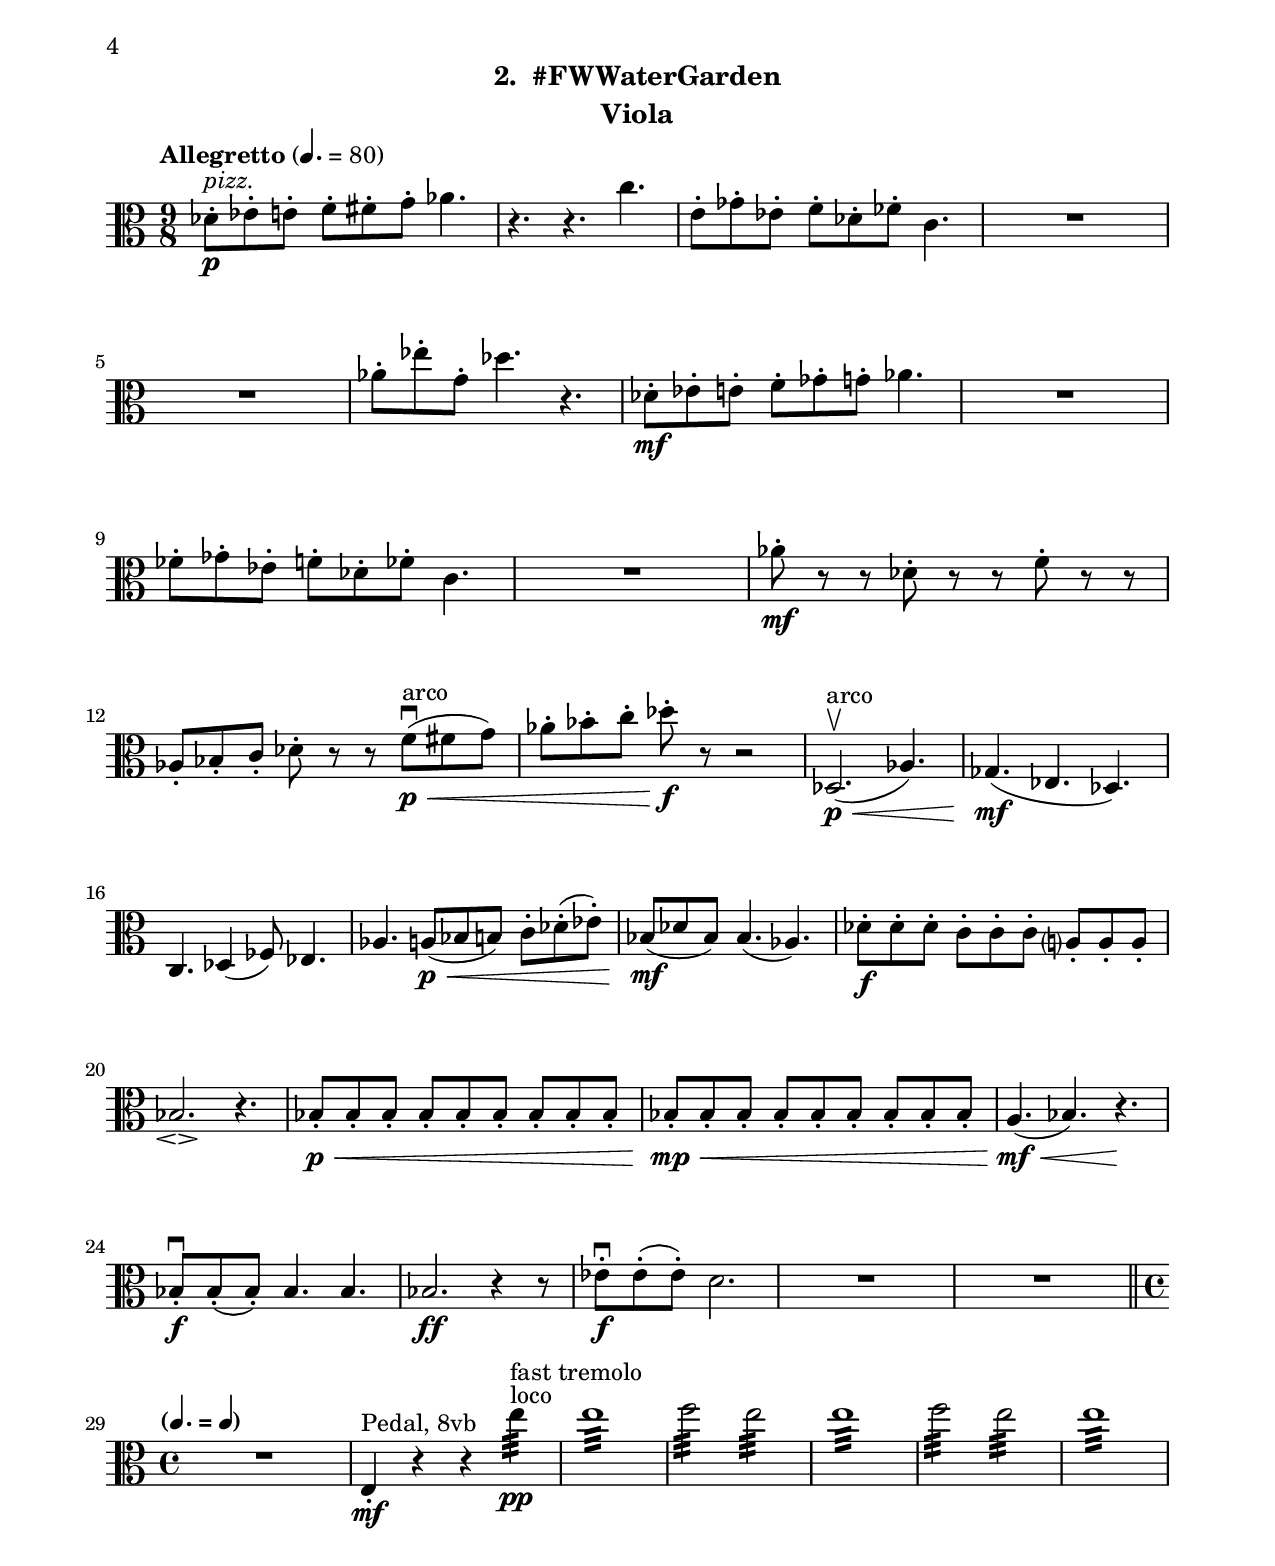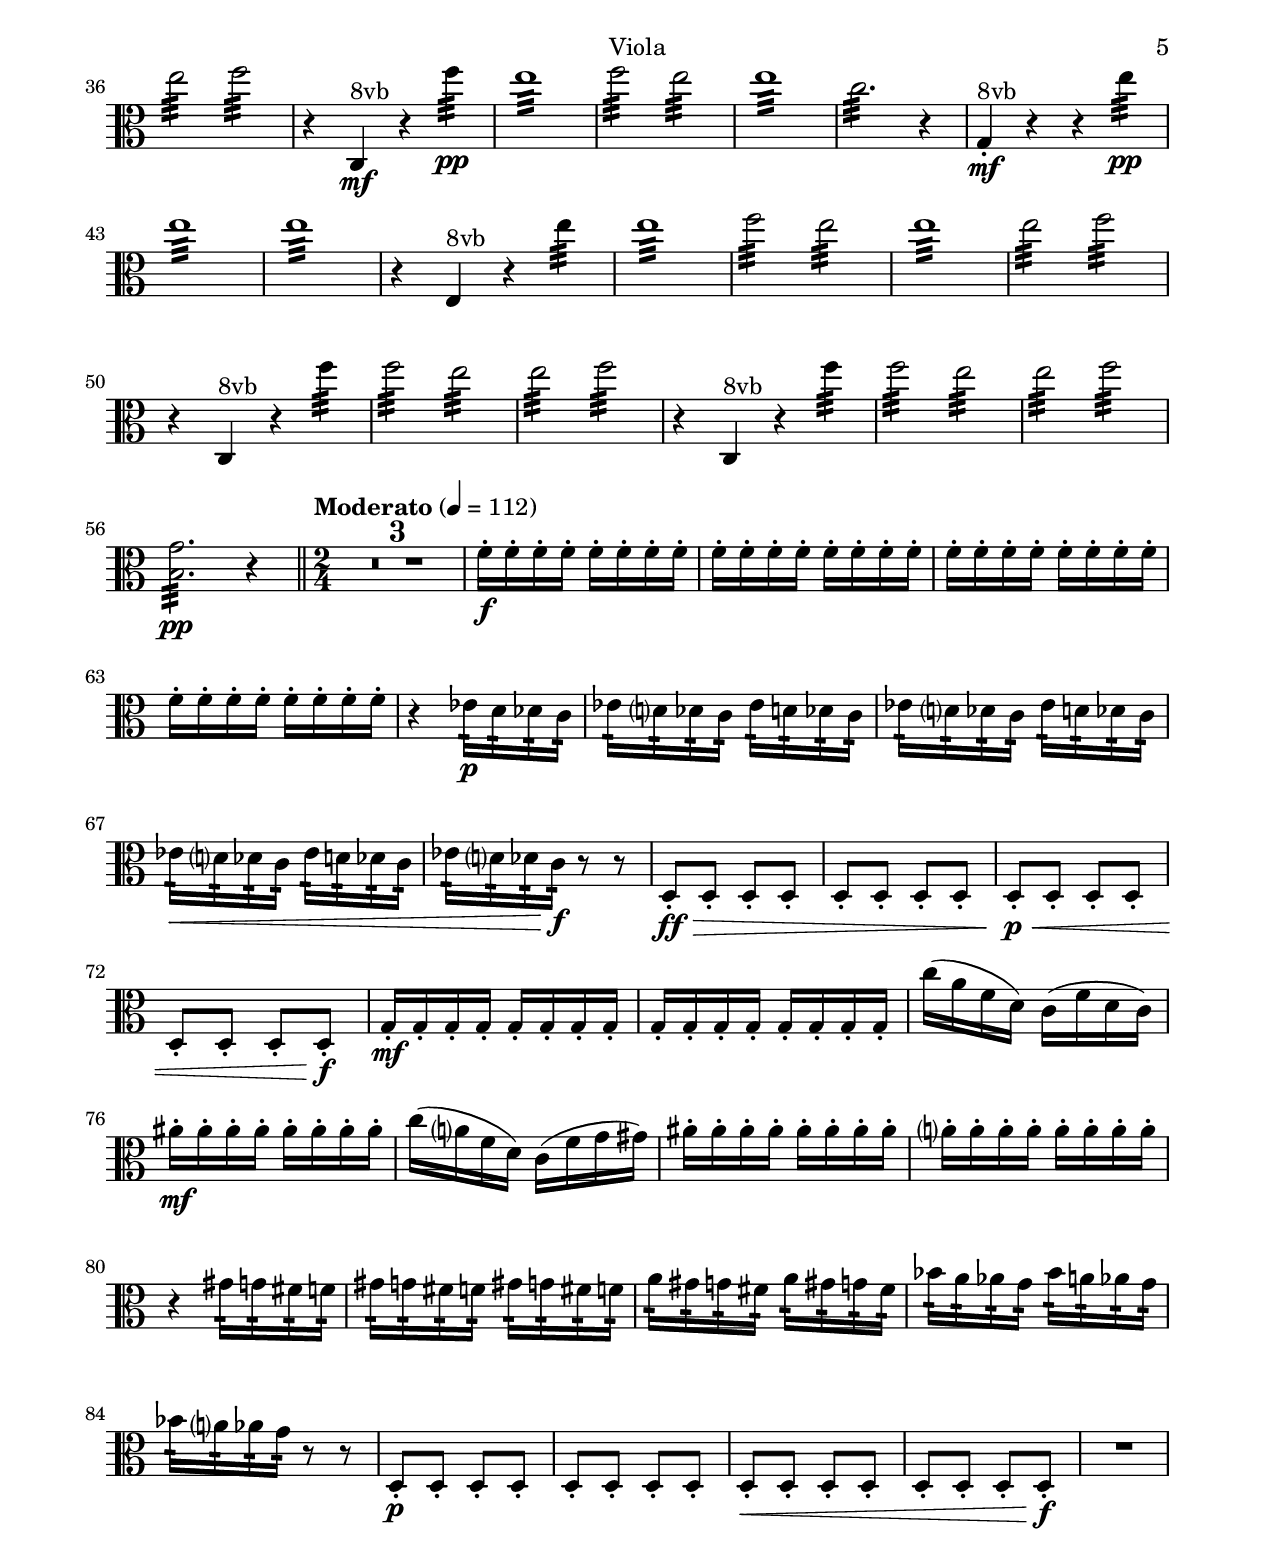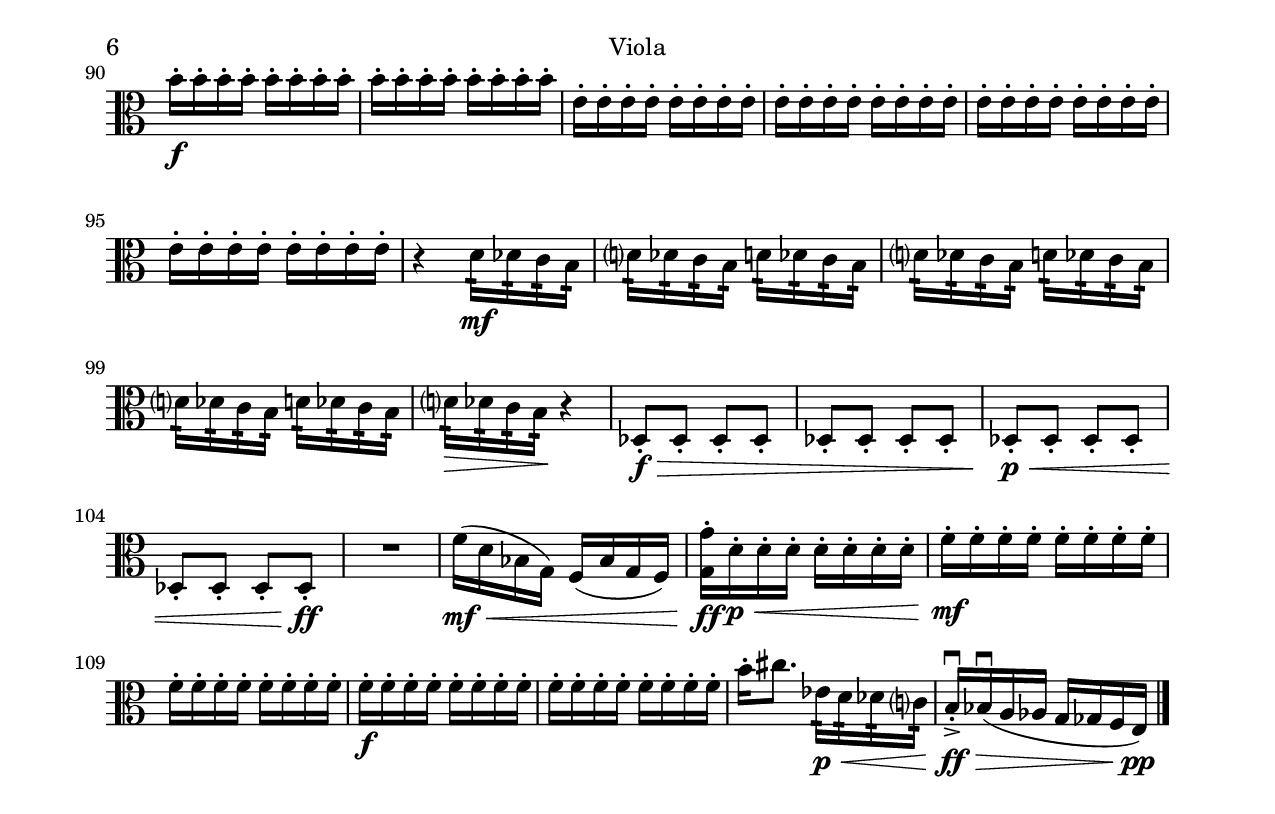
\version "2.12.0"
#(set-default-paper-size "letter")
#(set-global-staff-size 21)

\paper {
  line-width    = 180\mm
  left-margin   = 20\mm
  top-margin    = 10\mm
  bottom-margin = 15\mm
  indent = 0 \mm 
  ragged-bottom = ##f  
  first-page-number = 4
  print-first-page-number = ##t  
  two-sided = ##t
  binding-offset = 0.25\in
  }

\header {
    subtitle = "2.  #FWWaterGarden"
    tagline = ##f
    instrument = "Viola"                     %% CHANGE INSTRUMENT NAME
    }

AvoiceAA = \relative c'{
    \clef alto
    %staffkeysig
    \key c \major 
    %bartimesig: 
    \time 9/8 
    \tempo "Allegretto" 4. = 80  
    des8-.  ^\markup {\italic "pizz."} \p ees-.  e-.  f-.  fis-.  g-.  aes4.      | % 1
    r4. r4. c4.      | % 2
    e,8-.  ges-.  ees-.  f-.  des-.  fes-.  c4.      | % 3
    R1*9/8      | % 4
    R      | % 5
    aes'8-.  ees'-.  g,-.  des'4. r4.      | % 6
    des,8-.  \mf ees-.  e-.  f-.  ges-.  g-.  aes4.      | % 7
    R1*9/8      | % 8
    fes8-.  ges-.  ees-.  f-.  des-.  fes-.  c4.      | % 9
    R1*9/8      | % 10
    aes'8-.  \mf r r des,-.  r r f-.  r r      | % 11
    aes,-.  bes-.  c-.  des-.  r r f( \< ^\markup {\upright  "arco"} \p \downbow fis g)      | % 12
    aes-.  bes-.  c-.  des-.  \! \f r r2      | % 13
    des,,2.( \< ^\markup {\upright  "arco"} \p \upbow aes'4.)      | % 14
    ges4.( \mf ees4. des4.)      | % 15
    c4. des4( fes8) ees4.      | % 16
    aes4. a8( \< \p bes b) c-.  des-. ( ees-. )      | % 17
    bes( \mf des bes) bes4.( aes4.)      | % 18
    des8-.  \f des-.  des-.  c-.  c-.  c-.  a-.  a-.  a-.       | % 19
    bes2.\espressivo  r4.      | % 20
    bes8-.  \< \p bes-.  bes-.  bes-.  bes-.  bes-.  bes-.  bes-.  bes-.       | % 21
    bes-.  \< \mp bes-.  bes-.  bes-.  bes-.  bes-.  bes-.  bes-.  bes-.       | % 22
    a4.( \< \mf bes4.) r4.\!      | % 23
    bes8-. \f \downbow bes-.(  bes-.)  bes4. bes      | % 24
    bes2. \ff r4 r8      | % 25
    ees8-. \f \downbow ees-.(  ees-.)  d2.      | % 26
    R1*9/8  | % 27
    R1*9/8 \bar "||"     | % 28
    %bartimesig: 
    \time 4/4 
    \tempo \markup { \concat { ( \smaller \general-align #Y #DOWN \note #"4." #1 " = " \smaller \general-align #Y #DOWN \note #"4" #1 ) } }
    R1  | % 
    e,4-.  ^\markup {\upright  "Pedal, 8vb"} \mf r r e'':32  \pp ^\markup {\upright  "loco"} ^\markup { "fast tremolo" }      | % 30
    e1:32       | % 31
    f2:32  e:32       | % 32
    e1:32       | % 33
    f2:32  e:32       | % 34
    e1:32       | % 35
    e2:32  f:32       | % 36
    r4 c,, \mf ^\markup {\upright  "8vb"} r f'':32  \pp      | % 37
    e1:32       | % 38
    f2:32  e:32       | % 39ais: a: gis: g: ais: a: gis: g: 
    e1:32       | % 40
    c2.:32  r4      | % 41
    g,-.  ^\markup {\upright  "8vb"} \mf r r e'':32  \pp      | % 42
    e1:32       | % 43
    e:32       | % 44
    r4 e,,^\markup {\upright  "8vb"} r e'':32       | % 45
    e1:32       | % 46
    f2:32  e:32       | % 47
    e1:32       | % 48
    e2:32  f:32       | % 49
    r4 c,,^\markup {\upright  "8vb"} r f'':32       | % 50
    f2:32  e:32       | % 51
    e:32  f:32       | % 52
    r4 c,,^\markup {\upright  "8vb"} r f'':32       | % 53
    f2:32  e:32       | % 54
    e:32  f:32       | % 55
    <b,, g'>2.:32  \pp r4    \bar "||"      | % 56
    %bartimesig: 
    \time 2/4 
    \tempo "Moderato" 4 = 112  
    R2 *3  | % 
    f'16-. \f  f-.  f-.  f-.  f-.  f-.  f-.  f-.       | % 60
    f-.  f-.  f-.  f-.  f-.  f-.  f-.  f-.       | % 61
    f-.  f-.  f-.  f-.  f-.  f-.  f-.  f-.       | % 62
    f-.  f-.  f-.  f-.  f-.  f-.  f-.  f-.       | % 63
    r4 ees16:32 \p d: des: c:      | % 64
    ees: d: des: c: ees: d: des: c:      | % 65
    ees: d: des: c: ees: d: des: c:      | % 66
    ees: \< d: des: c: ees: d: des: c:      | % 67
    ees: d: des: c: \f r8 r      | % 68
    d,-.  \> \ff d-.  d-.  d-.       | % 69
    d-.  d-.  d-.  d-.       | % 70
    d-.  \! \< \p d-.  d-.  d-.       | % 71
    d-.  d-.  d-.  d-.  \! \f      | % 72
    g16-.  \mf g-.  g-.  g-.  g-.  g-.  g-.  g-.       | % 73
    g-.  g-.  g-.  g-.  g-.  g-.  g-.  g-.       | % 74
    c'( a f d) c( f d c)      | % 75
    ais'-.  \mf ais-.  ais-.  ais-.  ais-.  ais-.  ais-.  ais-.       | % 76
    c( a f d) c( f g gis)      | % 77
    ais-.  ais-.  ais-.  ais-.  ais-.  ais-.  ais-.  ais-.       | % 78
    a-.  a-.  a-.  a-.  a-.  a-.  a-.  a-.       | % 79
    r4 gis16:32 g: fis: f:      | % 80
    gis: g: fis: f: gis: g: fis: f:      | % 81
    a: gis: g: fis: a: gis: g: fis:      | % 82
    bes: a: aes: g: bes: a: aes: g:      | % 83
    bes: a: aes: g: r8 r      | % 84
    d,-.  \p d-.  d-.  d-.       | % 85
    d-.  d-.  d-.  d-.       | % 86
    d-.  \< d-.  d-.  d-.       | % 87
    d-.  d-.  d-.  d-.  \! \f      | % 88
    R2  | % 
    \pageBreak
    b''16-.  \f b-.  b-.  b-.  b-.  b-.  b-.  b-.       | % 90
    b-.  b-.  b-.  b-.  b-.  b-.  b-.  b-.       | % 91
    e,-. e-.  e-.  e-.  e-.  e-.  e-.  e-.       | % 92
    e-.  e-.  e-.  e-.  e-.  e-.  e-.  e-.       | % 93
    e-.  e-.  e-.  e-.  e-.  e-.  e-.  e-.       | % 94
    e-.  e-.  e-.  e-.  e-.  e-.  e-.  e-.       | % 95
    r4 d16:32 \mf des: c: b:      | % 96
    d: des: c: b: d: des: c: b:      | % 97
    d: des: c: b: d: des: c: b:      | % 98
    d: des: c: b: d: des: c: b:      | % 99
    d: \> des: c: b: \! r4      | % 100
    des,8-.  \> \f des-.  des-.  des-.       | % 101
    des-.  des-.  des-.  des-.       | % 102
    des-.  \! \< \p des-.  des-.  des-.       | % 103
    des-.  des-.  des-.  des-.  \! \ff      | % 104
    R2  | % 
    f'16( \< \mf d bes g) f( bes g f)      | % 106
    <g g'>-. \ff d'-. \< \p d-.  d-.  d-.  d-.  d-.  d-.       | % 107
    f-. \mf  f-.  f-.  f-.  f-.  f-.  f-.  f-.       | % 108
    f-.  f-.  f-.  f-.  f-.  f-.  f-.  f-.       | % 109
    f-.  \f f-.  f-.  f-.  f-.  f-.  f-.  f-.       | % 110
    f-.  f-.  f-.  f-.  f-.  f-.  f-.  f-.       | % 111
    b16-. cis8. ees,16:32 \< \p d: des: c:      | % 112
    b16-. ->  \ff \> \downbow bes( \downbow a aes g ges f e)  \pp \bar "|." 
}% end of last bar in partorvoice

ApartA =  << 
  %    \mergeDifferentlyHeadedOn
  %    \mergeDifferentlyDottedOn 
  %        \context Voice = AvoiceAA{\voiceOne \AvoiceAA}\\ 
        \context Voice = AvoiceAA{ \AvoiceAA }
        >> 


\score { 
    << 
        \context Staff = ApartA << 
            \ApartA
        >>

      \set Score.skipBars = ##t
       #(set-accidental-style 'modern-cautionary)
      \set Score.markFormatter = #format-mark-box-letters %%boxed rehearsal-marks
  >>
}%% end of score-block 
